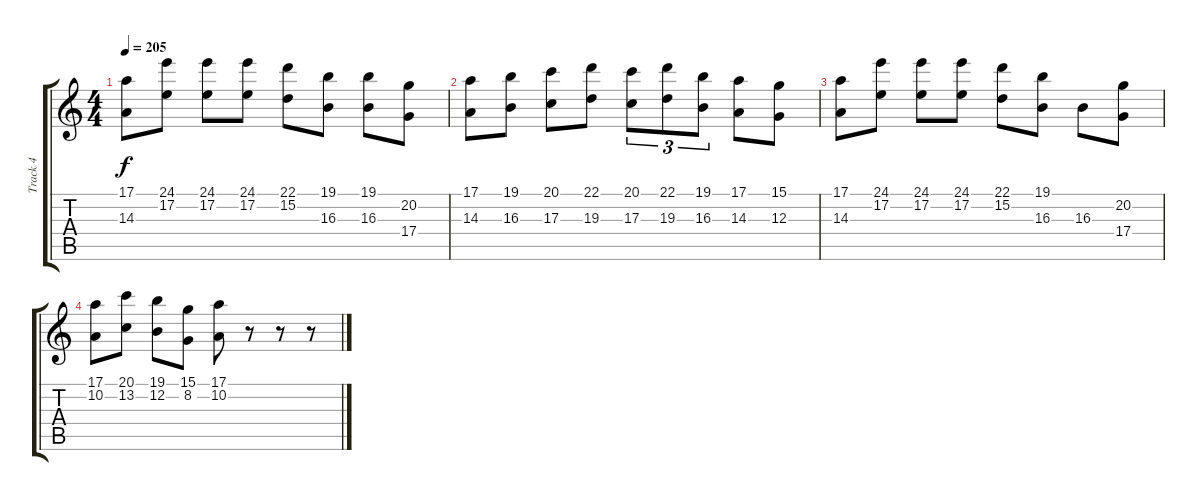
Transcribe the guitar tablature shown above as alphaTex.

\track ("Track 4" "Track 4") {instrument stringensemble1}
\staff {score tabs}
\tuning (E4 B3 G3 D3 A2 E2) {hide}
\ts (4 4)
\tempo 205
\clef g2
\ks c
(17.1 14.3).8{dy f} (24.1 17.2).8 (24.1 17.2).8 (24.1 17.2).8 (22.1 15.2).8 (19.1 16.3).8 (19.1 16.3).8 (20.2 17.4).8 |
(17.1 14.3).8 (19.1 16.3).8 (20.1 17.3).8 (22.1 19.3).8 (20.1 17.3).8{tu (3 2)} (22.1 19.3).8{tu (3 2)} (19.1 16.3).8{tu (3 2)} (17.1 14.3).8 (15.1 12.3).8 |
(17.1 14.3).8 (24.1 17.2).8 (24.1 17.2).8 (24.1 17.2).8 (22.1 15.2).8 (19.1 16.3).8 16.3.8 (20.2 17.4).8 |
(17.1 10.2).8 (20.1 13.2).8 (19.1 12.2).8 (15.1 8.2).8 (17.1 10.2).8 r.8 r.8 r.8
